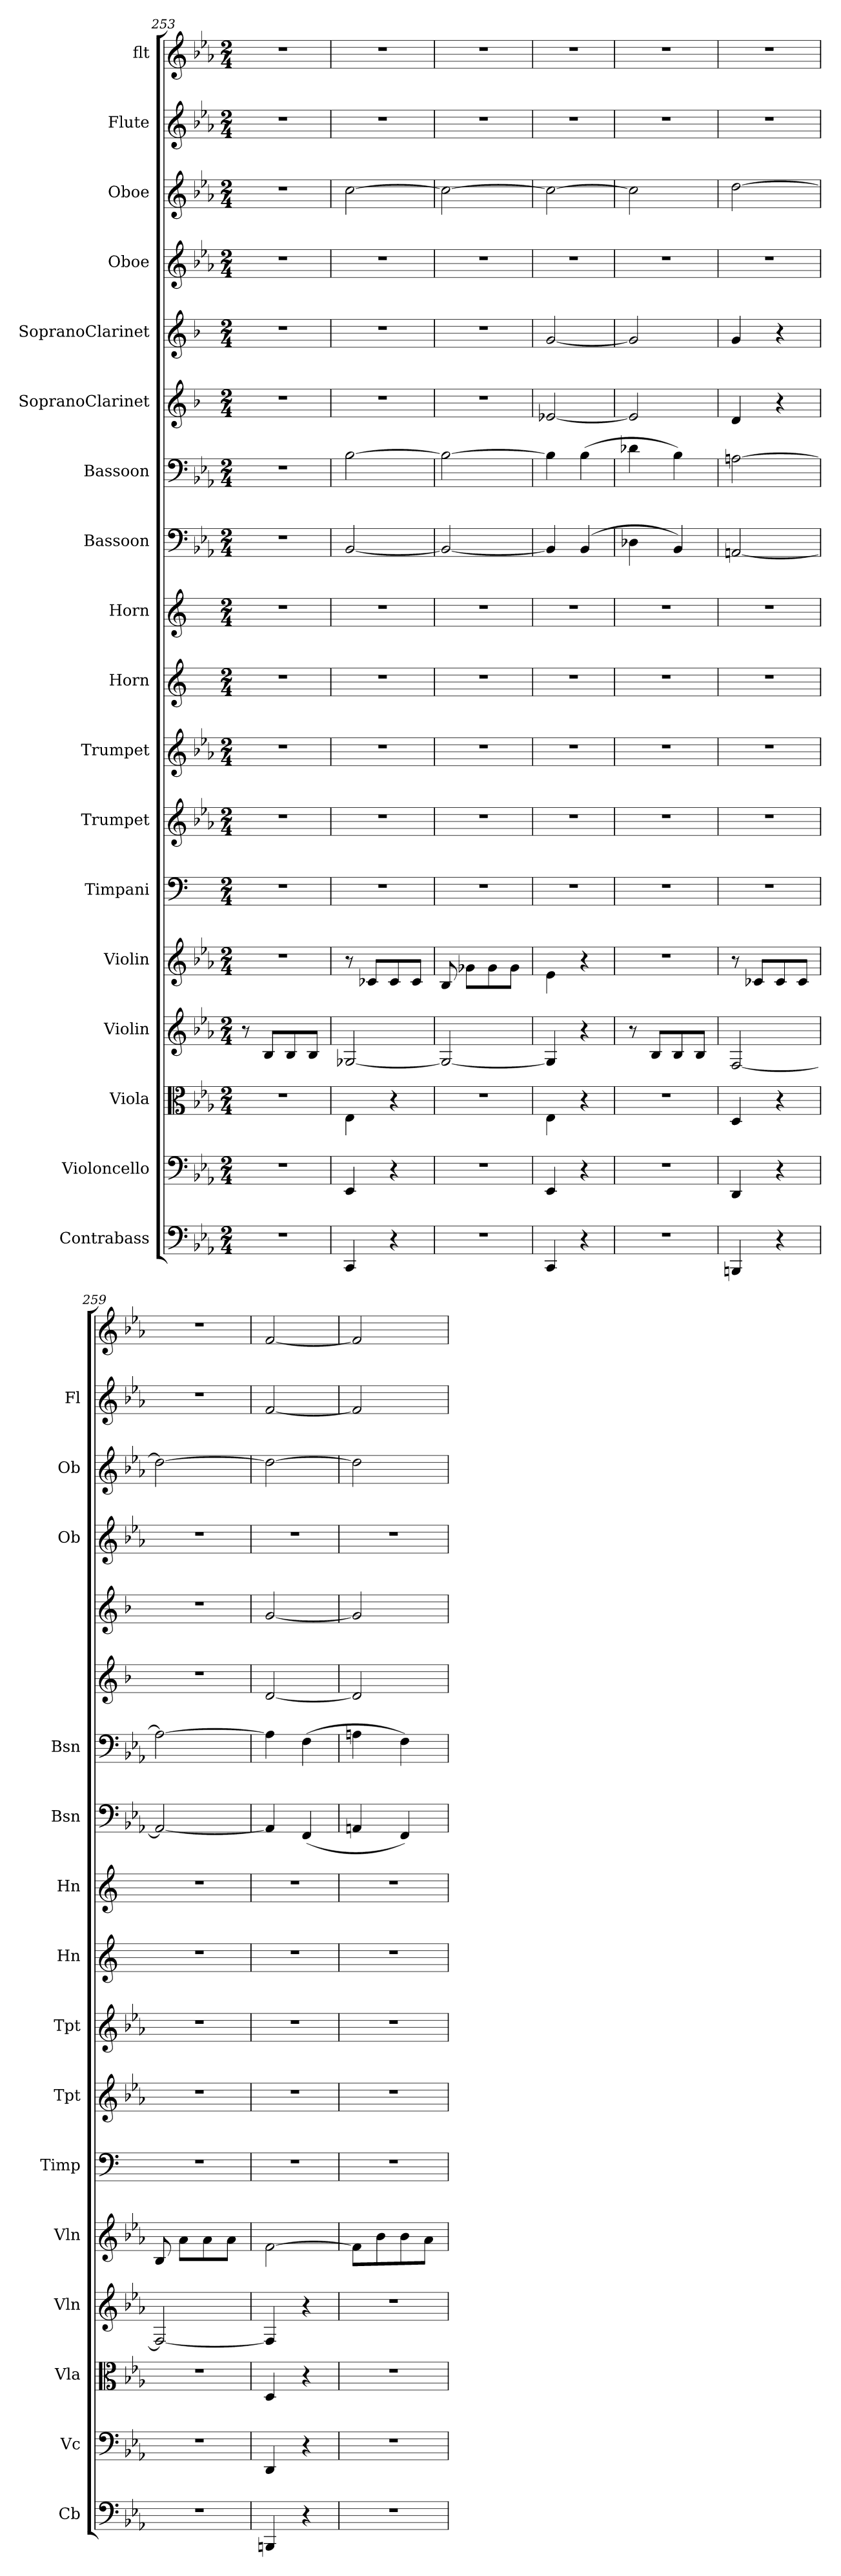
**kern	**kern	**kern	**kern	**kern	**kern	**kern	**kern	**kern	**kern	**kern	**kern	**kern	**kern	**kern	**kern	**kern	**kern
*part18	*part17	*part16	*part15	*part14	*part13	*part12	*part11	*part10	*part9	*part8	*part7	*part6	*part5	*part4	*part3	*part2	*part1
*staff18	*staff17	*staff16	*staff15	*staff14	*staff13	*staff12	*staff11	*staff10	*staff9	*staff8	*staff7	*staff6	*staff5	*staff4	*staff3	*staff2	*staff1
*I"Contrabass	*I"Violoncello	*I"Viola	*I"Violin	*I"Violin	*I"Timpani	*I"Trumpet	*I"Trumpet	*I"Horn	*I"Horn	*I"Bassoon	*I"Bassoon	*I"SopranoClarinet	*I"SopranoClarinet	*I"Oboe	*I"Oboe	*I"Flute	*I"flt
*I'Cb	*I'Vc	*I'Vla	*I'Vln	*I'Vln	*I'Timp	*I'Tpt	*I'Tpt	*I'Hn	*I'Hn	*I'Bsn	*I'Bsn	*	*	*I'Ob	*I'Ob	*I'Fl	*
*clefF4	*clefF4	*clefC3	*clefG2	*clefG2	*clefF4	*clefG2	*clefG2	*clefG2	*clefG2	*clefF4	*clefF4	*clefG2	*clefG2	*clefG2	*clefG2	*clefG2	*clefG2
*k[b-e-a-]	*k[b-e-a-]	*k[b-e-a-]	*k[b-e-a-]	*k[b-e-a-]	*k[]	*k[b-e-a-]	*k[b-e-a-]	*k[]	*k[]	*k[b-e-a-]	*k[b-e-a-]	*k[b-]	*k[b-]	*k[b-e-a-]	*k[b-e-a-]	*k[b-e-a-]	*k[b-e-a-]
*c:	*c:	*c:	*c:	*c:	*	*c:	*c:	*	*	*c:	*c:	*	*	*c:	*c:	*c:	*c:
*M2/4	*M2/4	*M2/4	*M2/4	*M2/4	*M2/4	*M2/4	*M2/4	*M2/4	*M2/4	*M2/4	*M2/4	*M2/4	*M2/4	*M2/4	*M2/4	*M2/4	*M2/4
=253	=253	=253	=253	=253	=253	=253	=253	=253	=253	=253	=253	=253	=253	=253	=253	=253	=253
2r	2r	2r	8r	2r	2r	2r	2r	2r	2r	2r	2r	2r	2r	2r	2r	2r	2r
.	.	.	8B-/L	.	.	.	.	.	.	.	.	.	.	.	.	.	.
.	.	.	8B-/	.	.	.	.	.	.	.	.	.	.	.	.	.	.
.	.	.	8B-/J	.	.	.	.	.	.	.	.	.	.	.	.	.	.
=254	=254	=254	=254	=254	=254	=254	=254	=254	=254	=254	=254	=254	=254	=254	=254	=254	=254
4CC"/	4EE-"/	4E-"\	[2G-X/	8r	2r	2r	2r	2r	2r	[2BB-/	[2B-\	2r	2r	2r	[2cc\	2r	2r
.	.	.	.	8c-X/L	.	.	.	.	.	.	.	.	.	.	.	.	.
4r	4r	4r	.	8c-/	.	.	.	.	.	.	.	.	.	.	.	.	.
.	.	.	.	8c-/J	.	.	.	.	.	.	.	.	.	.	.	.	.
=255	=255	=255	=255	=255	=255	=255	=255	=255	=255	=255	=255	=255	=255	=255	=255	=255	=255
2r	2r	2r	2G-/_	8B-/	2r	2r	2r	2r	2r	2BB-/_	2B-\_	2r	2r	2r	2cc\_	2r	2r
.	.	.	.	8g-X\L	.	.	.	.	.	.	.	.	.	.	.	.	.
.	.	.	.	8g-\	.	.	.	.	.	.	.	.	.	.	.	.	.
.	.	.	.	8g-\J	.	.	.	.	.	.	.	.	.	.	.	.	.
=256	=256	=256	=256	=256	=256	=256	=256	=256	=256	=256	=256	=256	=256	=256	=256	=256	=256
4CC"/	4EE-"/	4E-"\	4G-/]	4e-\	2r	2r	2r	2r	2r	4BB-/]	4B-\]	[2e-X/	[2g/	2r	2cc\_	2r	2r
4r	4r	4r	4r	4r	.	.	.	.	.	(4BB-/	(4B-\	.	.	.	.	.	.
=257	=257	=257	=257	=257	=257	=257	=257	=257	=257	=257	=257	=257	=257	=257	=257	=257	=257
2r	2r	2r	8r	2r	2r	2r	2r	2r	2r	4D-X\	4d-X\	2e-/]	2g/]	2r	2cc\]	2r	2r
.	.	.	8B-/L	.	.	.	.	.	.	.	.	.	.	.	.	.	.
.	.	.	8B-/	.	.	.	.	.	.	4BB-/)	4B-\)	.	.	.	.	.	.
.	.	.	8B-/J	.	.	.	.	.	.	.	.	.	.	.	.	.	.
=258	=258	=258	=258	=258	=258	=258	=258	=258	=258	=258	=258	=258	=258	=258	=258	=258	=258
4BBBn"/	4DD"/	4D"/	[2F/	8r	2r	2r	2r	2r	2r	[2AAn/	[2An\	4d/	4g/	2r	[2dd\	2r	2r
.	.	.	.	8c-X/L	.	.	.	.	.	.	.	.	.	.	.	.	.
4r	4r	4r	.	8c-/	.	.	.	.	.	.	.	4r	4r	.	.	.	.
.	.	.	.	8c-/J	.	.	.	.	.	.	.	.	.	.	.	.	.
=259	=259	=259	=259	=259	=259	=259	=259	=259	=259	=259	=259	=259	=259	=259	=259	=259	=259
2r	2r	2r	2F/_	8B-/	2r	2r	2r	2r	2r	2AA/_	2A\_	2r	2r	2r	2dd\_	2r	2r
.	.	.	.	8a-\L	.	.	.	.	.	.	.	.	.	.	.	.	.
.	.	.	.	8a-\	.	.	.	.	.	.	.	.	.	.	.	.	.
.	.	.	.	8a-\J	.	.	.	.	.	.	.	.	.	.	.	.	.
=260	=260	=260	=260	=260	=260	=260	=260	=260	=260	=260	=260	=260	=260	=260	=260	=260	=260
4BBBn"/	4DD"/	4D"/	4F/]	[2f\	2r	2r	2r	2r	2r	4AA/]	4A\]	[2d/	[2g/	2r	2dd\_	[2f/	[2f/
4r	4r	4r	4r	.	.	.	.	.	.	(4FF/	(4F\	.	.	.	.	.	.
=261	=261	=261	=261	=261	=261	=261	=261	=261	=261	=261	=261	=261	=261	=261	=261	=261	=261
2r	2r	2r	2r	8f\L]	2r	2r	2r	2r	2r	4AAn/	4An\	2d/]	2g/]	2r	2dd\]	2f/]	2f/]
.	.	.	.	8b-\	.	.	.	.	.	.	.	.	.	.	.	.	.
.	.	.	.	8b-\	.	.	.	.	.	4FF/)	4F\)	.	.	.	.	.	.
.	.	.	.	8a-\J	.	.	.	.	.	.	.	.	.	.	.	.	.
=	=	=	=	=	=	=	=	=	=	=	=	=	=	=	=	=	=
*-	*-	*-	*-	*-	*-	*-	*-	*-	*-	*-	*-	*-	*-	*-	*-	*-	*-
